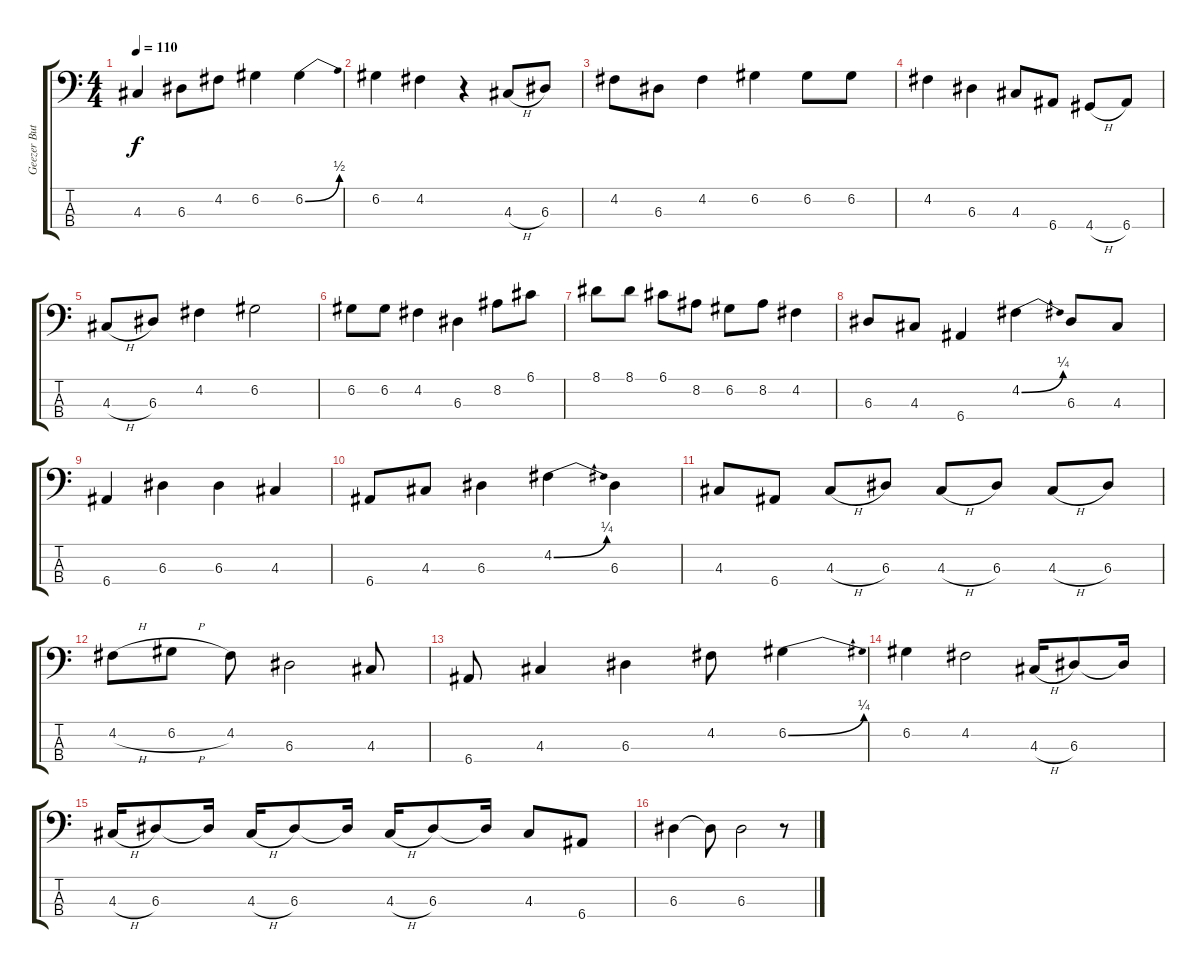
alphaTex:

\track ("Geezer Butler (Bass)" "Geezer But") {instrument slapbass1}
\staff {score tabs}
\tuning (G2 D2 A1 E1) {hide}
\ts (4 4)
\tempo 110
\clef f4
\ks c
4.3.4{dy f} 6.3.8 4.2.8 6.2.4 6.2{be (bend 0 0 60 2)}.4 |
6.2.4 4.2.4 r.4 4.3{h}.8 6.3.8 |
4.2.8 6.3.8 4.2.4 6.2.4 6.2.8 6.2.8 |
4.2.4 6.3.4 4.3.8 6.4.8 4.4{h}.8 6.4.8 |
4.3{h}.8 6.3.8 4.2.4 6.2.2 |
6.2.8 6.2.8 4.2.4 6.3.4 8.2.8 6.1.8 |
8.1.8 8.1.8 6.1.8 8.2.8 6.2.8 8.2.8 4.2.4 |
6.3.8 4.3.8 6.4.4 4.2{be (bend 0 0 60 1)}.4 6.3.8 4.3.8 |
6.4.4 6.3.4 6.3.4 4.3.4 |
6.4.8 4.3.8 6.3.4 4.2{be (bend 0 0 60 1)}.4 6.3.4 |
4.3.8 6.4.8 4.3{h}.8 6.3.8 4.3{h}.8 6.3.8 4.3{h}.8 6.3.8 |
4.2{h}.8 6.2{h}.8 4.2.8 6.3.2 4.3.8 |
6.4.8 4.3.4 6.3.4 4.2.8 6.2{be (bend 0 0 60 1)}.4 |
6.2.4 4.2.2 4.3{h}.16 6.3.8 6.3{t}.16 |
4.3{h}.16 6.3.8 6.3{t}.16 4.3{h}.16 6.3.8 6.3{t}.16 4.3{h}.16 6.3.8 6.3{t}.16 4.3.8 6.4.8 |
6.3.4 6.3{t}.8 6.3.2 r.8
